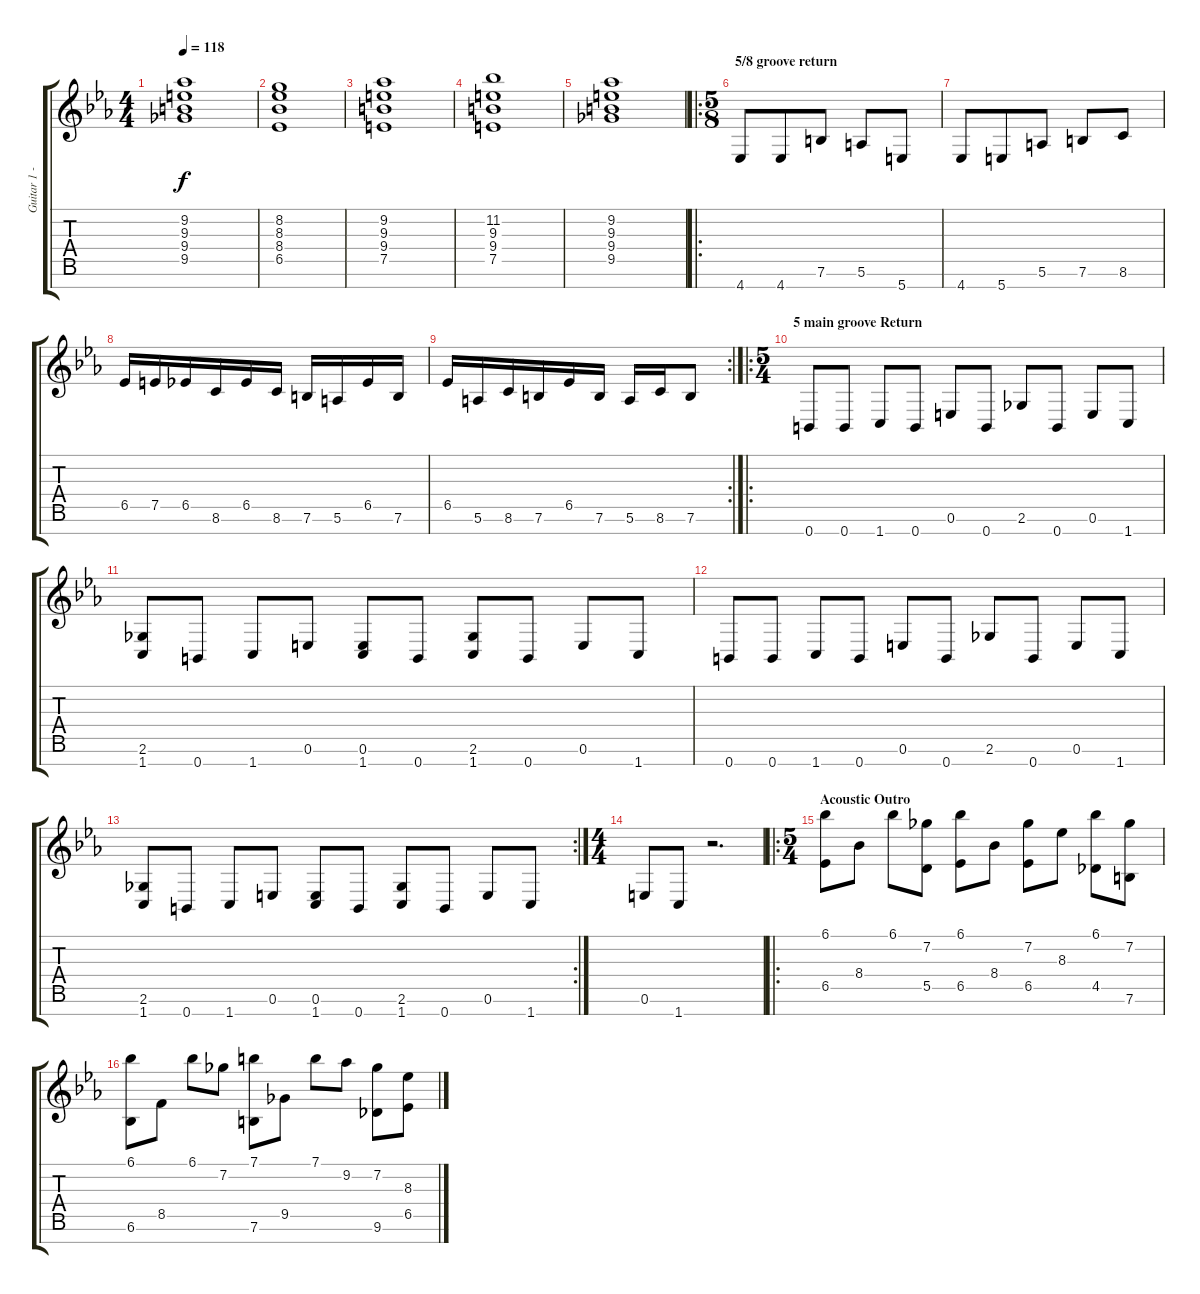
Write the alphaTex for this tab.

\track ("Guitar 1 - Main Guitar" "Guitar 1 -") {instrument acousticguitarsteel}
\staff {score tabs}
\tuning (E4 B3 G3 D3 A2 E2 B1) {hide}
\ts (4 4)
\tempo 118
\clef g2
\ks eb
(9.2 9.3 9.4 9.5).1{dy f} |
(8.2 8.3 8.4 6.5).1{instrument distortionguitar} |
(9.2 9.3 9.4 7.5).1 |
(11.2 9.3 9.4 7.5).1 |
(9.2 9.3 9.4 9.5).1 |
\ro
\ts (5 8)
\section ("" "5/8 groove return")
4.7.8 4.7.8 7.6.8 5.6.8 5.7.8 |
4.7.8 5.7.8 5.6.8 7.6.8 8.6.8 |
6.5.16 7.5.16 6.5.16 8.6.16 6.5.16 8.6.16 7.6.16 5.6.16 6.5.16 7.6.16 |
\rc 2
6.5.16 5.6.16 8.6.16 7.6.16 6.5.16 7.6.16 5.6.16 8.6.16 7.6.8 |
\ro
\ts (5 4)
\section ("" "5 main groove Return")
0.7.8 0.7.8 1.7.8 0.7.8 0.6.8 0.7.8 2.6.8 0.7.8 0.6.8 1.7.8 |
(2.6 1.7).8 0.7.8 1.7.8 0.6.8 (0.6 1.7).8 0.7.8 (2.6 1.7).8 0.7.8 0.6.8 1.7.8 |
0.7.8 0.7.8 1.7.8 0.7.8 0.6.8 0.7.8 2.6.8 0.7.8 0.6.8 1.7.8 |
\rc 2
(2.6 1.7).8 0.7.8 1.7.8 0.6.8 (0.6 1.7).8 0.7.8 (2.6 1.7).8 0.7.8 0.6.8 1.7.8 |
\ts (4 4)
0.6.8 1.7.8 r.2{d} |
\ro
\ts (5 4)
\section ("" "Acoustic Outro")
(6.1 6.5).8{volume 16 instrument acousticguitarsteel} 8.4.8 6.1.8 (7.2 5.5).8 (6.1 6.5).8 8.4.8 (7.2 6.5).8 8.3.8 (6.1 4.5).8 (7.2 7.6).8 |
(6.1 6.6).8 8.5.8 6.1.8 7.2.8 (7.1 7.6).8 9.5.8 7.1.8 9.2.8 (7.2 9.6).8 (8.3 6.5).8
